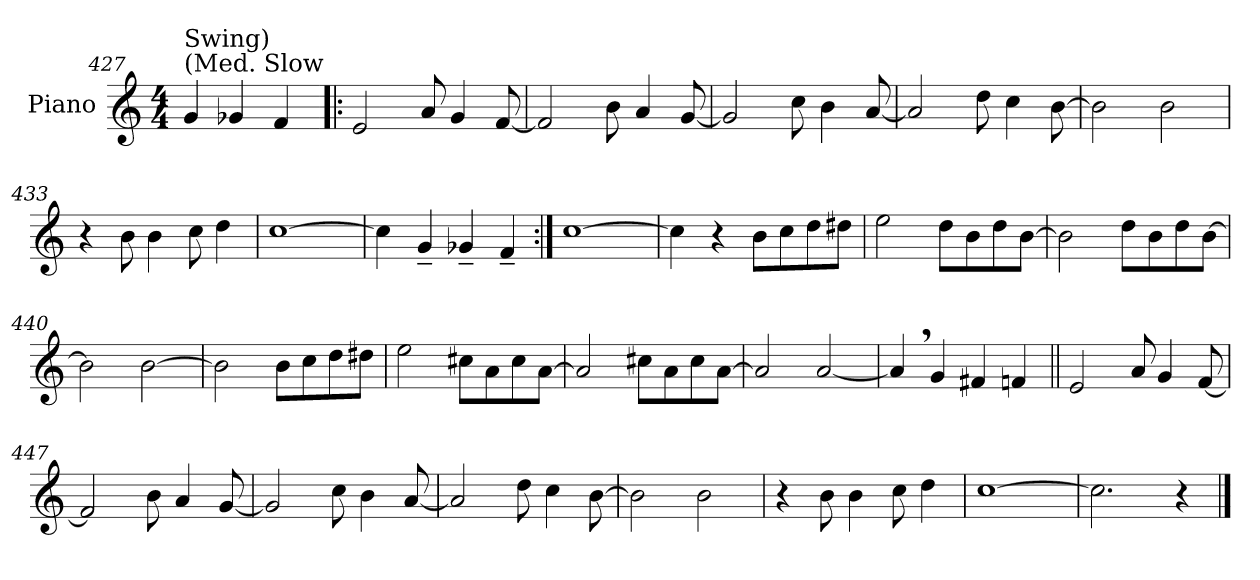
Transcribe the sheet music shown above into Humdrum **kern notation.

**kern
*part1
*staff1
*I"Piano
*I'Pno.
!!LO:PB:g=z
*clefG2
*k[]
*M4/4
*MM71
=427
!LO:TX:a:t=(Med. Slow
!LO:TX:t=Swing)
4g/
4g-X/
4f/
=428!|:
2e/
8a/
4g/
[8f/
=429
2f/]
8b\
4a/
[8g/
=430
2g/]
8cc\
4b\
[8a/
=431
2a/]
8dd\
4cc\
[8b\
!!LO:LB:g=z
=432
2b\]
2b\
=433
4r
8b\
4b\
8cc\
4dd\
=434
[1cc
=435
4cc\]
4g~/
4g-X~/
4f~/
=436:|!
[1cc
=437
4cc\]
4r
8b\L
8cc\
8dd\
8dd#X\J
!!LO:LB:g=z
=438
2ee\
8dd\L
8b\
8dd\
[8b\J
=439
2b\]
8dd\L
8b\
8dd\
[8b\J
=440
2b\]
[2b\
=441
2b\]
8b\L
8cc\
8dd\
8dd#X\J
!!LO:LB:g=z
=442
2ee\
8cc#X\L
8a\
8cc#\
[8a\J
=443
2a/]
8cc#X\L
8a\
8cc#\
[8a\J
=444
2a/]
[2a/
=445
4a,/]
4g/
4f#X/
4fn/
!!LO:LB:g=z
=446||
2e/
8a/
4g/
[8f/
=447
2f/]
8b\
4a/
[8g/
=448
2g/]
8cc\
4b\
[8a/
=449
2a/]
8dd\
4cc\
[8b\
!!LO:LB:g=z
=450
2b\]
2b\
=451
4r
8b\
4b\
8cc\
4dd\
=452
[1cc
=453
2.cc\]
4r
==
*-
